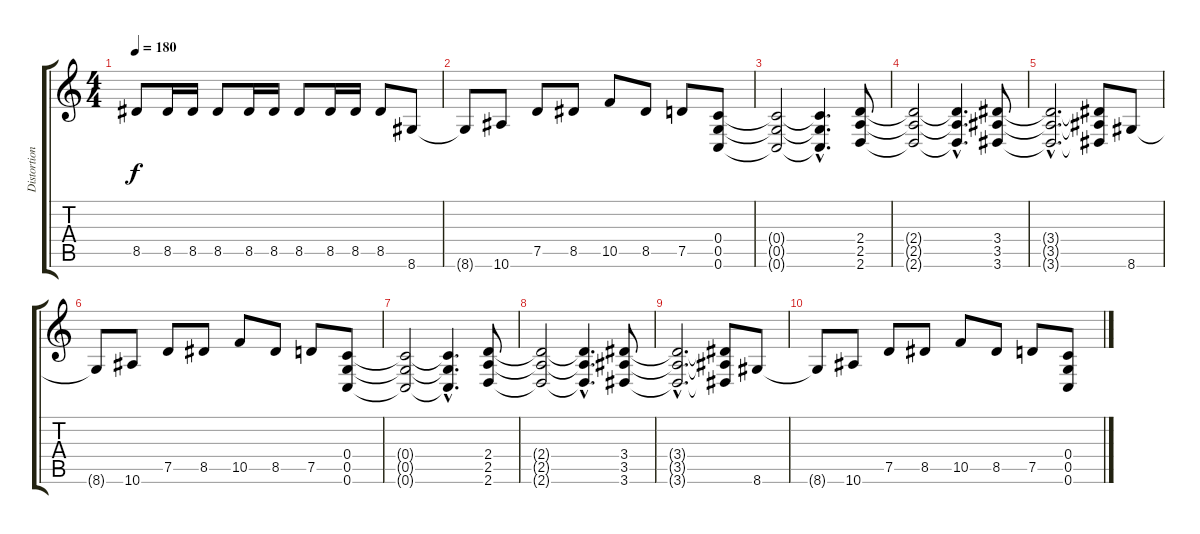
\track ("Distortion" "Distortion") {instrument distortionguitar}
\staff {score tabs}
\tuning (D4 A3 F3 C3 G2 C2) {hide}
\ts (4 4)
\tempo 180
\clef g2
\ks c
8.5{t}.8{dy f} 8.5.16 8.5.16 8.5.8 8.5.16 8.5.16 8.5.8 8.5.16 8.5.16 8.5.8 8.6.8 |
8.6{t}.8 10.6.8 7.5.8 8.5.8 10.5.8 8.5.8 7.5.8 (0.4 0.5 0.6).8 |
(0.4{t} 0.5{t} 0.6{t}).2 (0.4{hac t} 0.5{hac t} 0.6{hac t}).4{d} (2.4 2.5 2.6).8 |
(2.4{t} 2.5{t} 2.6{t}).2 (2.4{hac t} 2.5{hac t} 2.6{hac t}).4{d} (3.4 3.5 3.6).8 |
(3.4{hac t} 3.5{hac t} 3.6{hac t}).2{d} (3.4{t} 3.5{t} 3.6{t}).8 8.6.8 |
8.6{t}.8 10.6.8 7.5.8 8.5.8 10.5.8 8.5.8 7.5.8 (0.4 0.5 0.6).8 |
(0.4{t} 0.5{t} 0.6{t}).2 (0.4{hac t} 0.5{hac t} 0.6{hac t}).4{d} (2.4 2.5 2.6).8 |
(2.4{t} 2.5{t} 2.6{t}).2 (2.4{hac t} 2.5{hac t} 2.6{hac t}).4{d} (3.4 3.5 3.6).8 |
(3.4{hac t} 3.5{hac t} 3.6{hac t}).2{d} (3.4{t} 3.5{t} 3.6{t}).8 8.6.8 |
8.6{t}.8 10.6.8 7.5.8 8.5.8 10.5.8 8.5.8 7.5.8 (0.4 0.5 0.6).8
